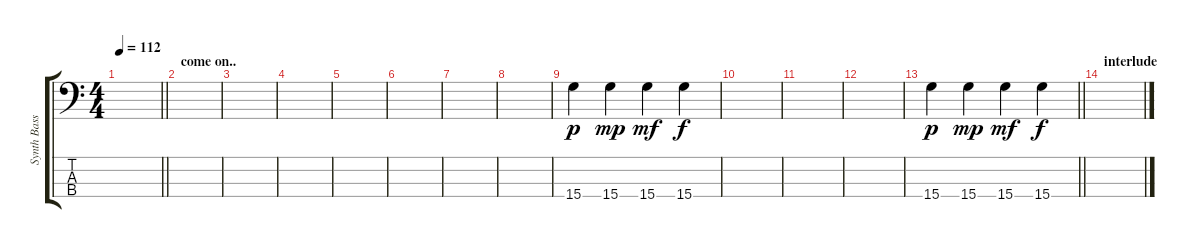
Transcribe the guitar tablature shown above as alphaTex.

\track ("Synth Bass" "Synth Bass") {instrument synthbass1}
\staff {score tabs}
\tuning (G2 D2 A1 E1) {hide}
\ts (4 4)
\tempo 112
\clef f4
\barLineRight lightlight
\ks c
|
\section ("" "come on..")
|
|
|
|
|
|
|
15.4.4{dy p} 15.4.4{dy mp} 15.4.4{dy mf} 15.4.4{dy f} |
|
|
|
\barLineRight lightlight
15.4.4{dy p} 15.4.4{dy mp} 15.4.4{dy mf} 15.4.4{dy f} |
\section ("" "interlude")
